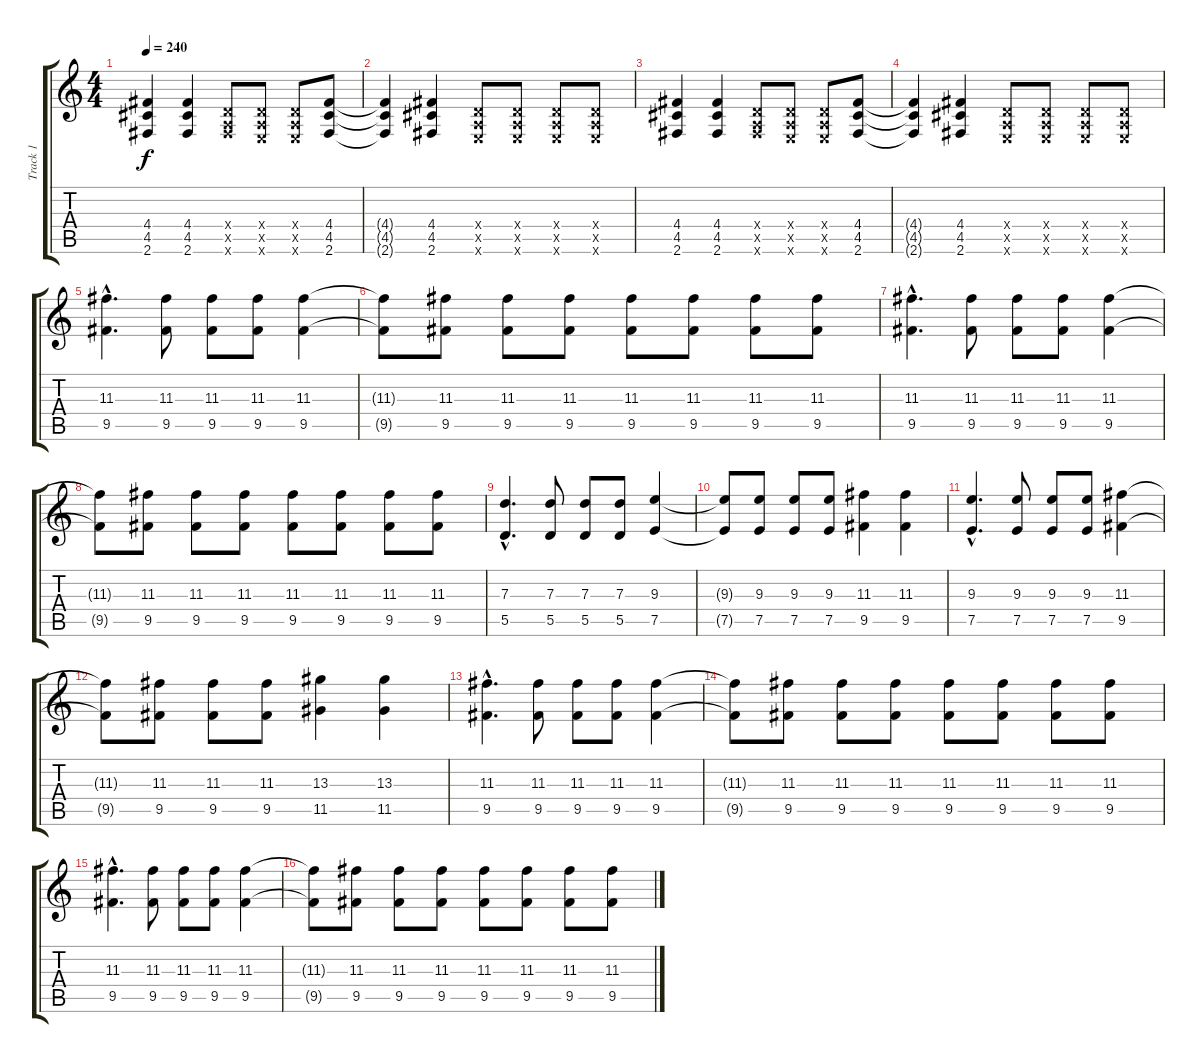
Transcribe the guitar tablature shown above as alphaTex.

\track ("Track 1" "Track 1") {instrument distortionguitar}
\staff {score tabs}
\tuning (E4 B3 G3 D3 A2 E2) {hide}
\ts (4 4)
\tempo 240
\clef g2
\ks c
(4.4 4.5 2.6).4{dy f} (4.4 4.5 2.6).4 (0.4{x} 0.5{x} 2.6{x}).8 (0.4{x} 0.5{x} 0.6{x}).8 (0.4{x} 0.5{x} 0.6{x}).8 (4.4 4.5 2.6).8 |
(4.4{t} 4.5{t} 2.6{t}).4 (4.4 4.5 2.6).4 (0.4{x} 0.5{x} 0.6{x}).8 (0.4{x} 0.5{x} 0.6{x}).8 (0.4{x} 0.5{x} 0.6{x}).8 (0.4{x} 0.5{x} 0.6{x}).8 |
(4.4 4.5 2.6).4 (4.4 4.5 2.6).4 (0.4{x} 0.5{x} 2.6{x}).8 (0.4{x} 0.5{x} 0.6{x}).8 (0.4{x} 0.5{x} 0.6{x}).8 (4.4 4.5 2.6).8 |
(4.4{t} 4.5{t} 2.6{t}).4 (4.4 4.5 2.6).4 (0.4{x} 0.5{x} 0.6{x}).8 (0.4{x} 0.5{x} 0.6{x}).8 (0.4{x} 0.5{x} 0.6{x}).8 (0.4{x} 0.5{x} 0.6{x}).8 |
(11.3{hac} 9.5{hac}).4{d} (11.3 9.5).8 (11.3 9.5).8 (11.3 9.5).8 (11.3 9.5).4 |
(11.3{t} 9.5{t}).8 (11.3 9.5).8 (11.3 9.5).8 (11.3 9.5).8 (11.3 9.5).8 (11.3 9.5).8 (11.3 9.5).8 (11.3 9.5).8 |
(11.3{hac} 9.5{hac}).4{d} (11.3 9.5).8 (11.3 9.5).8 (11.3 9.5).8 (11.3 9.5).4 |
(11.3{t} 9.5{t}).8 (11.3 9.5).8 (11.3 9.5).8 (11.3 9.5).8 (11.3 9.5).8 (11.3 9.5).8 (11.3 9.5).8 (11.3 9.5).8 |
(7.3{hac} 5.5{hac}).4{d} (7.3 5.5).8 (7.3 5.5).8 (7.3 5.5).8 (9.3 7.5).4 |
(9.3{t} 7.5{t}).8 (9.3 7.5).8 (9.3 7.5).8 (9.3 7.5).8 (11.3 9.5).4 (11.3 9.5).4 |
(9.3{hac} 7.5{hac}).4{d} (9.3 7.5).8 (9.3 7.5).8 (9.3 7.5).8 (11.3 9.5).4 |
(11.3{t} 9.5{t}).8 (11.3 9.5).8 (11.3 9.5).8 (11.3 9.5).8 (13.3 11.5).4 (13.3 11.5).4 |
(11.3{hac} 9.5{hac}).4{d} (11.3 9.5).8 (11.3 9.5).8 (11.3 9.5).8 (11.3 9.5).4 |
(11.3{t} 9.5{t}).8 (11.3 9.5).8 (11.3 9.5).8 (11.3 9.5).8 (11.3 9.5).8 (11.3 9.5).8 (11.3 9.5).8 (11.3 9.5).8 |
(11.3{hac} 9.5{hac}).4{d} (11.3 9.5).8 (11.3 9.5).8 (11.3 9.5).8 (11.3 9.5).4 |
(11.3{t} 9.5{t}).8 (11.3 9.5).8 (11.3 9.5).8 (11.3 9.5).8 (11.3 9.5).8 (11.3 9.5).8 (11.3 9.5).8 (11.3 9.5).8
